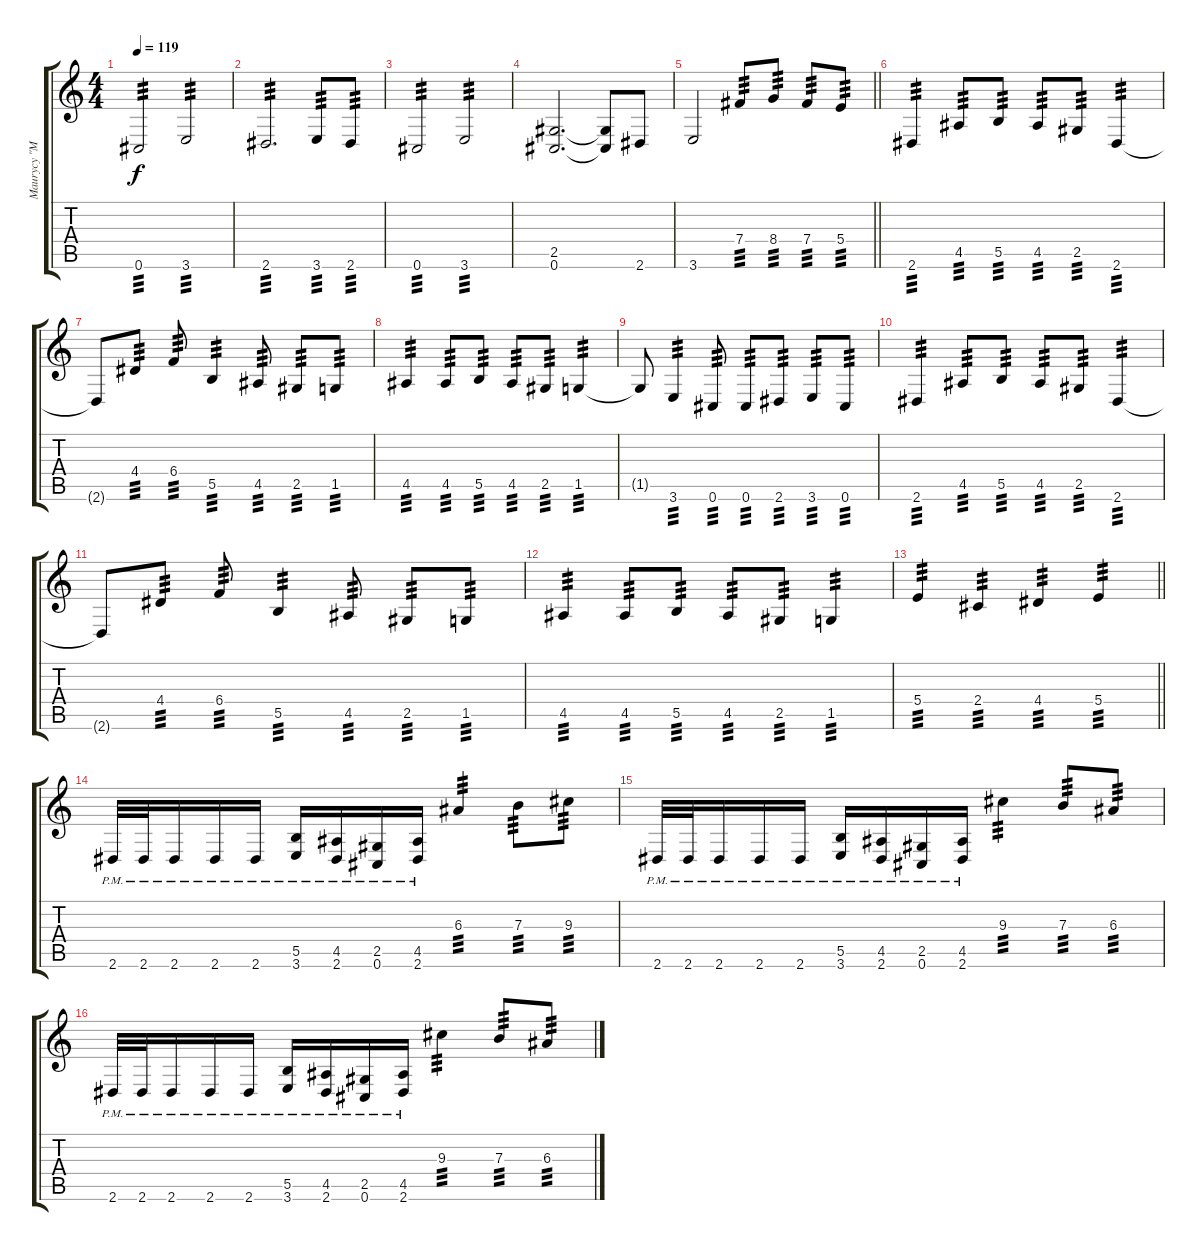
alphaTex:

\track ("Maurycy \"Mauser\" Stefanowicz (Rythm)" "Maurycy \"M") {instrument overdrivenguitar}
\staff {score tabs}
\tuning (Db4 Ab3 E3 B2 Gb2 Db2) {hide}
\ts (4 4)
\tempo 119
\clef g2
\ks c
0.6.2{tp 3 dy f} 3.6.2{tp 3} |
2.6.2{d tp 3} 3.6.8{tp 3} 2.6.8{tp 3} |
0.6.2{tp 3} 3.6.2{tp 3} |
(2.5 0.6).2{d} (2.5{t} 0.6{t}).8 2.6.8 |
\barLineRight lightlight
3.6.2 7.4.8{tp 3} 8.4.8{tp 3} 7.4.8{tp 3} 5.4.8{tp 3} |
2.6.4{tp 3} 4.5.8{tp 3} 5.5.8{tp 3} 4.5.8{tp 3} 2.5.8{tp 3} 2.6.4{tp 3} |
2.6{t}.8 4.4.8{tp 3} 6.4.8{tp 3} 5.5.4{tp 3} 4.5.8{tp 3} 2.5.8{tp 3} 1.5.8{tp 3} |
4.5.4{tp 3} 4.5.8{tp 3} 5.5.8{tp 3} 4.5.8{tp 3} 2.5.8{tp 3} 1.5.4{tp 3} |
1.5{t}.8 3.6.4{tp 3} 0.6.8{tp 3} 0.6.8{tp 3} 2.6.8{tp 3} 3.6.8{tp 3} 0.6.8{tp 3} |
2.6.4{tp 3} 4.5.8{tp 3} 5.5.8{tp 3} 4.5.8{tp 3} 2.5.8{tp 3} 2.6.4{tp 3} |
2.6{t}.8 4.4.8{tp 3} 6.4.8{tp 3} 5.5.4{tp 3} 4.5.8{tp 3} 2.5.8{tp 3} 1.5.8{tp 3} |
4.5.4{tp 3} 4.5.8{tp 3} 5.5.8{tp 3} 4.5.8{tp 3} 2.5.8{tp 3} 1.5.4{tp 3} |
\barLineRight lightlight
5.4.4{tp 3} 2.4.4{tp 3} 4.4.4{tp 3} 5.4.4{tp 3} |
2.6{pm}.32 2.6{pm}.32 2.6{pm}.16 2.6{pm}.16 2.6{pm}.16 (5.5{pm} 3.6{pm}).16 (4.5{pm} 2.6{pm}).16 (2.5{pm} 0.6{pm}).16 (4.5{pm} 2.6{pm}).16 6.3.4{tp 3} 7.3.8{tp 3} 9.3.8{tp 3} |
2.6{pm}.32 2.6{pm}.32 2.6{pm}.16 2.6{pm}.16 2.6{pm}.16 (5.5{pm} 3.6{pm}).16 (4.5{pm} 2.6{pm}).16 (2.5{pm} 0.6{pm}).16 (4.5{pm} 2.6{pm}).16 9.3.4{tp 3} 7.3.8{tp 3} 6.3.8{tp 3} |
2.6{pm}.32 2.6{pm}.32 2.6{pm}.16 2.6{pm}.16 2.6{pm}.16 (5.5{pm} 3.6{pm}).16 (4.5{pm} 2.6{pm}).16 (2.5{pm} 0.6{pm}).16 (4.5{pm} 2.6{pm}).16 9.3.4{tp 3} 7.3.8{tp 3} 6.3.8{tp 3}
